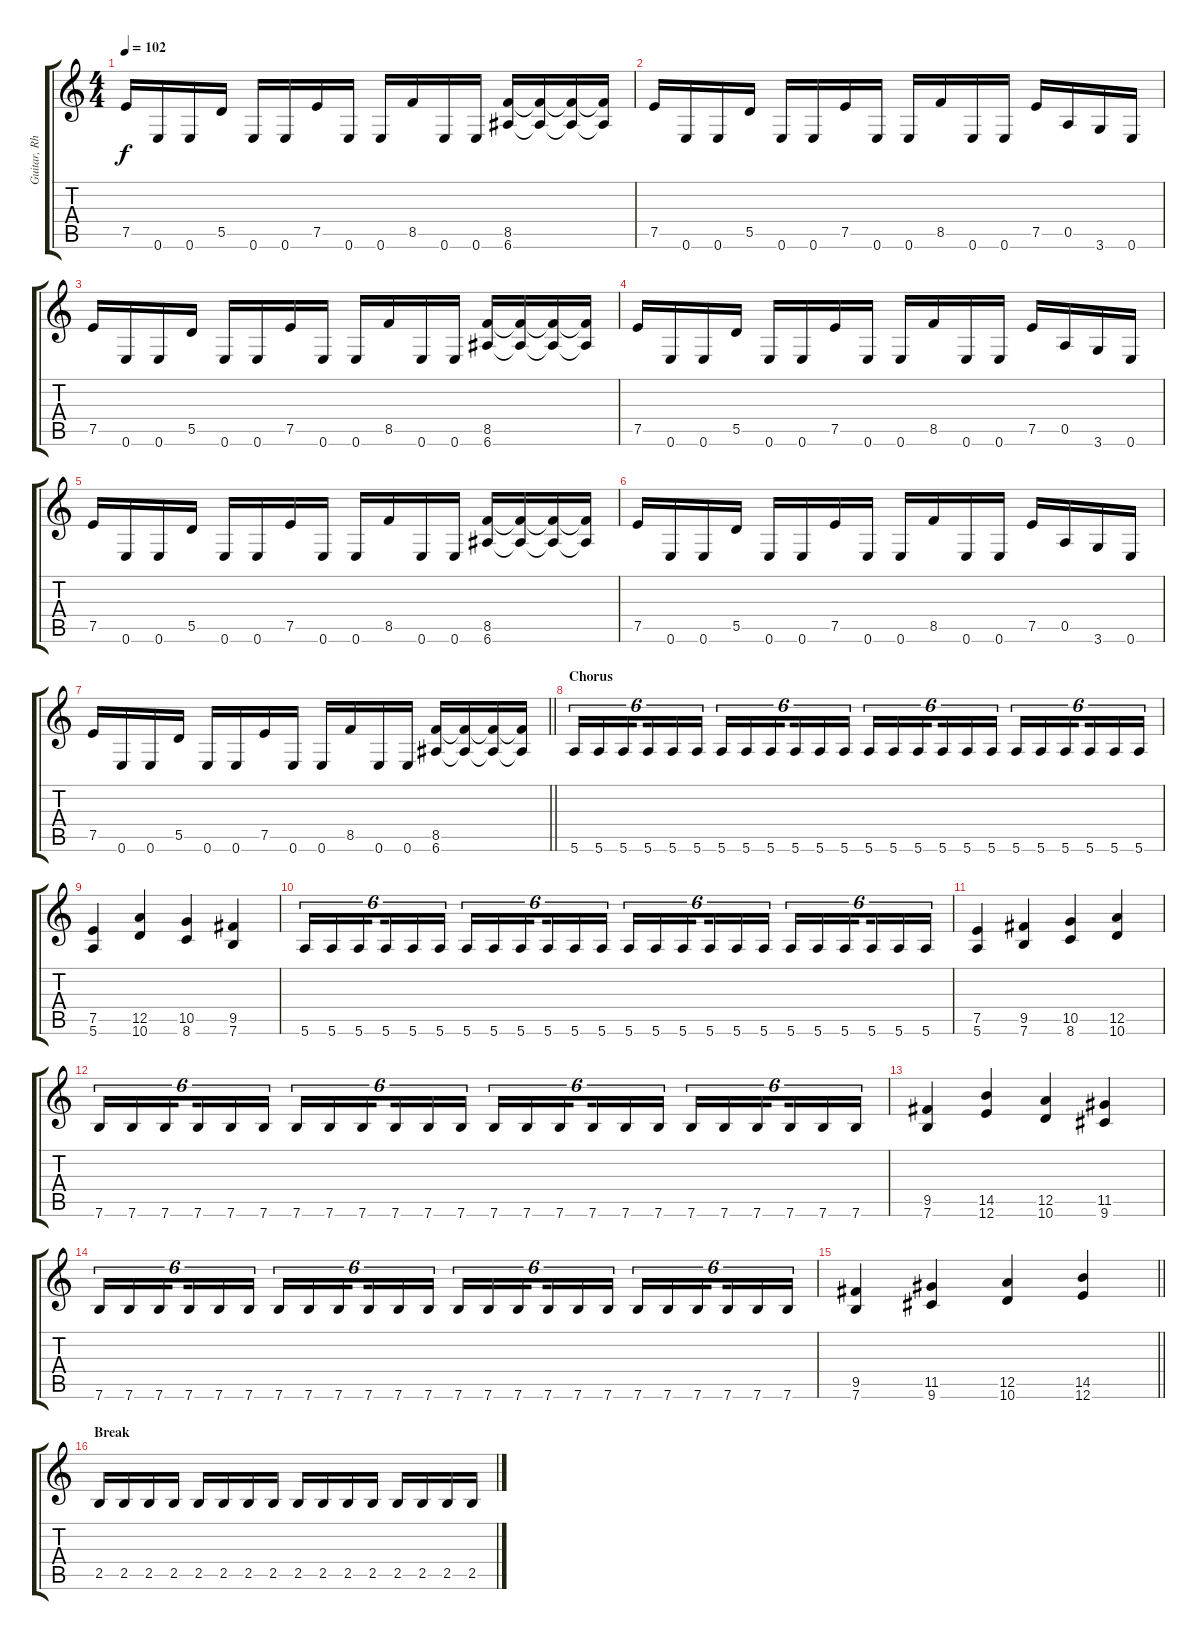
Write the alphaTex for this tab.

\track ("Guitar, Rhythm" "Guitar, Rh") {instrument distortionguitar}
\staff {score tabs}
\tuning (E4 B3 G3 D3 A2 E2) {hide}
\ts (4 4)
\tempo 102
\clef g2
\ks c
7.5.16{dy f} 0.6.16 0.6.16 5.5.16 0.6.16 0.6.16 7.5.16 0.6.16 0.6.16 8.5.16 0.6.16 0.6.16 (8.5 6.6).16 (8.5{t} 6.6{t}).16 (8.5{t} 6.6{t}).16 (8.5{t} 6.6{t}).16 |
7.5.16 0.6.16 0.6.16 5.5.16 0.6.16 0.6.16 7.5.16 0.6.16 0.6.16 8.5.16 0.6.16 0.6.16 7.5.16 0.5.16 3.6.16 0.6.16 |
7.5.16 0.6.16 0.6.16 5.5.16 0.6.16 0.6.16 7.5.16 0.6.16 0.6.16 8.5.16 0.6.16 0.6.16 (8.5 6.6).16 (8.5{t} 6.6{t}).16 (8.5{t} 6.6{t}).16 (8.5{t} 6.6{t}).16 |
7.5.16 0.6.16 0.6.16 5.5.16 0.6.16 0.6.16 7.5.16 0.6.16 0.6.16 8.5.16 0.6.16 0.6.16 7.5.16 0.5.16 3.6.16 0.6.16 |
7.5.16 0.6.16 0.6.16 5.5.16 0.6.16 0.6.16 7.5.16 0.6.16 0.6.16 8.5.16 0.6.16 0.6.16 (8.5 6.6).16 (8.5{t} 6.6{t}).16 (8.5{t} 6.6{t}).16 (8.5{t} 6.6{t}).16 |
7.5.16 0.6.16 0.6.16 5.5.16 0.6.16 0.6.16 7.5.16 0.6.16 0.6.16 8.5.16 0.6.16 0.6.16 7.5.16 0.5.16 3.6.16 0.6.16 |
\barLineRight lightlight
7.5.16 0.6.16 0.6.16 5.5.16 0.6.16 0.6.16 7.5.16 0.6.16 0.6.16 8.5.16 0.6.16 0.6.16 (8.5 6.6).16 (8.5{t} 6.6{t}).16 (8.5{t} 6.6{t}).16 (8.5{t} 6.6{t}).16 |
\section ("" "Chorus")
5.6.16{tu (6 4)} 5.6.16{tu (6 4)} 5.6.16{tu (6 4) beam splitsecondary} 5.6.16{tu (6 4)} 5.6.16{tu (6 4)} 5.6.16{tu (6 4)} 5.6.16{tu (6 4)} 5.6.16{tu (6 4)} 5.6.16{tu (6 4) beam splitsecondary} 5.6.16{tu (6 4)} 5.6.16{tu (6 4)} 5.6.16{tu (6 4)} 5.6.16{tu (6 4)} 5.6.16{tu (6 4)} 5.6.16{tu (6 4) beam splitsecondary} 5.6.16{tu (6 4)} 5.6.16{tu (6 4)} 5.6.16{tu (6 4)} 5.6.16{tu (6 4)} 5.6.16{tu (6 4)} 5.6.16{tu (6 4) beam splitsecondary} 5.6.16{tu (6 4)} 5.6.16{tu (6 4)} 5.6.16{tu (6 4)} |
(7.5 5.6).4 (12.5 10.6).4 (10.5 8.6).4 (9.5 7.6).4 |
5.6.16{tu (6 4)} 5.6.16{tu (6 4)} 5.6.16{tu (6 4) beam splitsecondary} 5.6.16{tu (6 4)} 5.6.16{tu (6 4)} 5.6.16{tu (6 4)} 5.6.16{tu (6 4)} 5.6.16{tu (6 4)} 5.6.16{tu (6 4) beam splitsecondary} 5.6.16{tu (6 4)} 5.6.16{tu (6 4)} 5.6.16{tu (6 4)} 5.6.16{tu (6 4)} 5.6.16{tu (6 4)} 5.6.16{tu (6 4) beam splitsecondary} 5.6.16{tu (6 4)} 5.6.16{tu (6 4)} 5.6.16{tu (6 4)} 5.6.16{tu (6 4)} 5.6.16{tu (6 4)} 5.6.16{tu (6 4) beam splitsecondary} 5.6.16{tu (6 4)} 5.6.16{tu (6 4)} 5.6.16{tu (6 4)} |
(7.5 5.6).4 (9.5 7.6).4 (10.5 8.6).4 (12.5 10.6).4 |
7.6.16{tu (6 4)} 7.6.16{tu (6 4)} 7.6.16{tu (6 4) beam splitsecondary} 7.6.16{tu (6 4)} 7.6.16{tu (6 4)} 7.6.16{tu (6 4)} 7.6.16{tu (6 4)} 7.6.16{tu (6 4)} 7.6.16{tu (6 4) beam splitsecondary} 7.6.16{tu (6 4)} 7.6.16{tu (6 4)} 7.6.16{tu (6 4)} 7.6.16{tu (6 4)} 7.6.16{tu (6 4)} 7.6.16{tu (6 4) beam splitsecondary} 7.6.16{tu (6 4)} 7.6.16{tu (6 4)} 7.6.16{tu (6 4)} 7.6.16{tu (6 4)} 7.6.16{tu (6 4)} 7.6.16{tu (6 4) beam splitsecondary} 7.6.16{tu (6 4)} 7.6.16{tu (6 4)} 7.6.16{tu (6 4)} |
(9.5 7.6).4 (14.5 12.6).4 (12.5 10.6).4 (11.5 9.6).4 |
7.6.16{tu (6 4)} 7.6.16{tu (6 4)} 7.6.16{tu (6 4) beam splitsecondary} 7.6.16{tu (6 4)} 7.6.16{tu (6 4)} 7.6.16{tu (6 4)} 7.6.16{tu (6 4)} 7.6.16{tu (6 4)} 7.6.16{tu (6 4) beam splitsecondary} 7.6.16{tu (6 4)} 7.6.16{tu (6 4)} 7.6.16{tu (6 4)} 7.6.16{tu (6 4)} 7.6.16{tu (6 4)} 7.6.16{tu (6 4) beam splitsecondary} 7.6.16{tu (6 4)} 7.6.16{tu (6 4)} 7.6.16{tu (6 4)} 7.6.16{tu (6 4)} 7.6.16{tu (6 4)} 7.6.16{tu (6 4) beam splitsecondary} 7.6.16{tu (6 4)} 7.6.16{tu (6 4)} 7.6.16{tu (6 4)} |
\barLineRight lightlight
(9.5 7.6).4 (11.5 9.6).4 (12.5 10.6).4 (14.5 12.6).4 |
\section ("" "Break")
2.5.16 2.5.16 2.5.16 2.5.16 2.5.16 2.5.16 2.5.16 2.5.16 2.5.16 2.5.16 2.5.16 2.5.16 2.5.16 2.5.16 2.5.16 2.5.16
